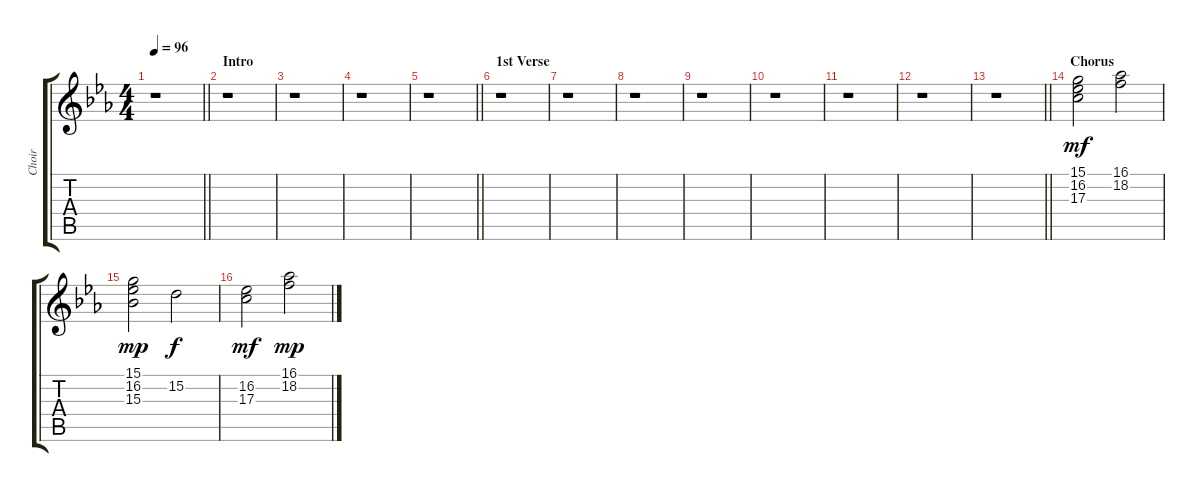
\track ("Choir" "Choir") {instrument stringensemble2}
\staff {score tabs}
\tuning (E4 B3 G3 D3 A2 E2) {hide}
\ts (4 4)
\tempo 96
\clef g2
\barLineRight lightlight
\ks eb
r.1{dy mf instrument stringensemble2} |
\section ("" "Intro")
r.1 |
r.1 |
r.1 |
\barLineRight lightlight
r.1 |
\section ("" "1st Verse")
r.1 |
r.1 |
r.1 |
r.1 |
r.1 |
r.1 |
r.1 |
\barLineRight lightlight
r.1 |
\section ("" "Chorus")
(15.1 16.2 17.3).2 (16.1 18.2).2 |
(15.1 16.2 15.3).2{dy mp} 15.2.2{dy f} |
(16.2 17.3).2{dy mf} (16.1 18.2).2{dy mp}
